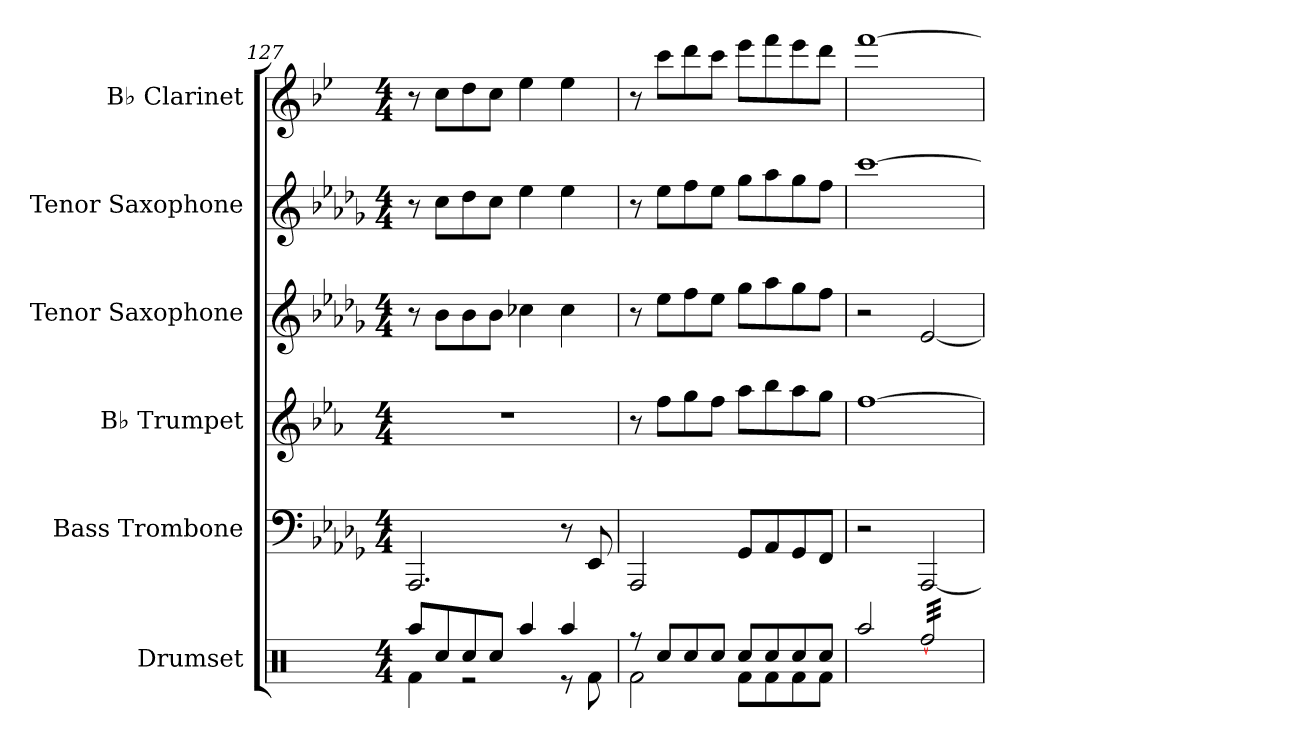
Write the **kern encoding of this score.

**kern	**kern	**kern	**kern	**kern	**kern
*part6	*part5	*part4	*part3	*part2	*part1
*staff6	*staff5	*staff4	*staff3	*staff2	*staff1
*I"Drumset	*I"Bass Trombone	*I"B♭ Trumpet	*I"Tenor Saxophone	*I"Tenor Saxophone	*I"B♭ Clarinet
*I'D. Set	*I'B. Tbn.	*I'B♭ Tpt.	*I'T. Sax.	*I'T. Sax.	*I'B♭ Cl.
!!LO:PB:g=z
*clefX	*clefF4	*clefG2	*clefG2	*clefG2	*clefG2
*	*	*ITrd1c2	*ITrd8c14	*ITrd8c14	*ITrd5c9
*k[]	*k[b-e-a-d-g-]	*k[b-e-a-d-g-]	*k[b-e-a-d-g-]	*k[b-e-a-d-g-]	*k[b-e-a-d-g-]
*M4/4	*M4/4	*M4/4	*M4/4	*M4/4	*M4/4
*MM87	*MM87	*MM87	*MM87	*MM87	*MM87
=127	=127	=127	=127	=127	=127
*^	*	*	*	*	*
8Raa/L	4Rf\	2.AAA-/	1r	8r	8r	8r
8Rcc/	.	.	.	8B-\L	8c\L	8e-\L
8Rcc/	2r	.	.	8B-\	8d-\	8f\
8Rcc/J	.	.	.	8B-\J	8c\J	8e-\J
4Raa/	.	.	.	4c-X\	4e-\	4g-\
4Raa/	8r	8r	.	4c-\	4e-\	4g-\
.	8Rf\	8EE-/	.	.	.	.
=128	=128	=128	=128	=128	=128	=128
8r	2Rf\	2AAA-/	8r	8r	8r	8r
8Rcc/L	.	.	8ee-\L	8e-\L	8e-\L	8ee-\L
8Rcc/	.	.	8ff\	8f\	8f\	8ff\
8Rcc/J	.	.	8ee-\J	8e-\J	8e-\J	8ee-\J
8Rcc/L	8Rf\L	8GG-/L	8gg-\L	8g-\L	8g-\L	8gg-\L
8Rcc/	8Rf\	8AA-/	8aa-\	8a-\	8a-\	8aa-\
8Rcc/	8Rf\	8GG-/	8gg-\	8g-\	8g-\	8gg-\
8Rcc/J	8Rf\J	8FF/J	8ff\J	8f\J	8f\J	8ff\J
*v	*v	*	*	*	*	*
=129	=129	=129	=129	=129	=129
2Raa/	2r	[1ee-	2r	[1cc	[1aa-
*tremolo	*	*	*	*	*
[32Rff/LLL	[2AAA-/	.	[2E-/	.	.
32Rff/	.	.	.	.	.
32Rff/	.	.	.	.	.
32Rff/	.	.	.	.	.
32Rff/	.	.	.	.	.
32Rff/	.	.	.	.	.
32Rff/	.	.	.	.	.
32Rff/	.	.	.	.	.
32Rff/	.	.	.	.	.
32Rff/	.	.	.	.	.
32Rff/	.	.	.	.	.
32Rff/	.	.	.	.	.
32Rff/	.	.	.	.	.
32Rff/	.	.	.	.	.
32Rff/	.	.	.	.	.
32Rff/JJJ	.	.	.	.	.
*Xtremolo	*	*	*	*	*
=	=	=	=	=	=
*-	*-	*-	*-	*-	*-
